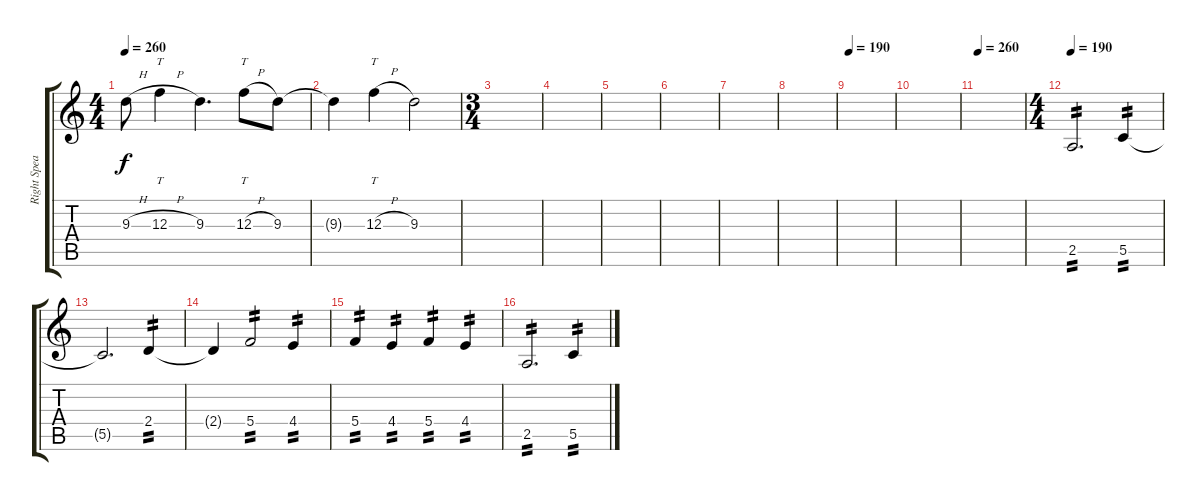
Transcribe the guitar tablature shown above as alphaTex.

\track ("Right Speaker 2" "Right Spea") {instrument distortionguitar}
\staff {score tabs}
\tuning (D4 A3 F3 C3 G2 D2) {hide}
\ts (4 4)
\tempo 260
\clef g2
\ks c
9.3{h}.8{dy f} 12.3{h}.4{tt} 9.3.4{d} 12.3{h}.8{tt} 9.3.8 |
9.3{t}.4 12.3{h}.4{tt} 9.3.2 |
\ts (3 4)
|
|
|
|
|
|
\tempo 190
|
|
\tempo 260
|
\ts (4 4)
\tempo 190
2.5.2{d tp 2 instrument distortionguitar} 5.5.4{tp 2} |
5.5{t}.2{d} 2.4.4{tp 2} |
2.4{t}.4 5.4.2{tp 2} 4.4.4{tp 2} |
5.4.4{tp 2} 4.4.4{tp 2} 5.4.4{tp 2} 4.4.4{tp 2} |
2.5.2{d tp 2} 5.5.4{tp 2}
